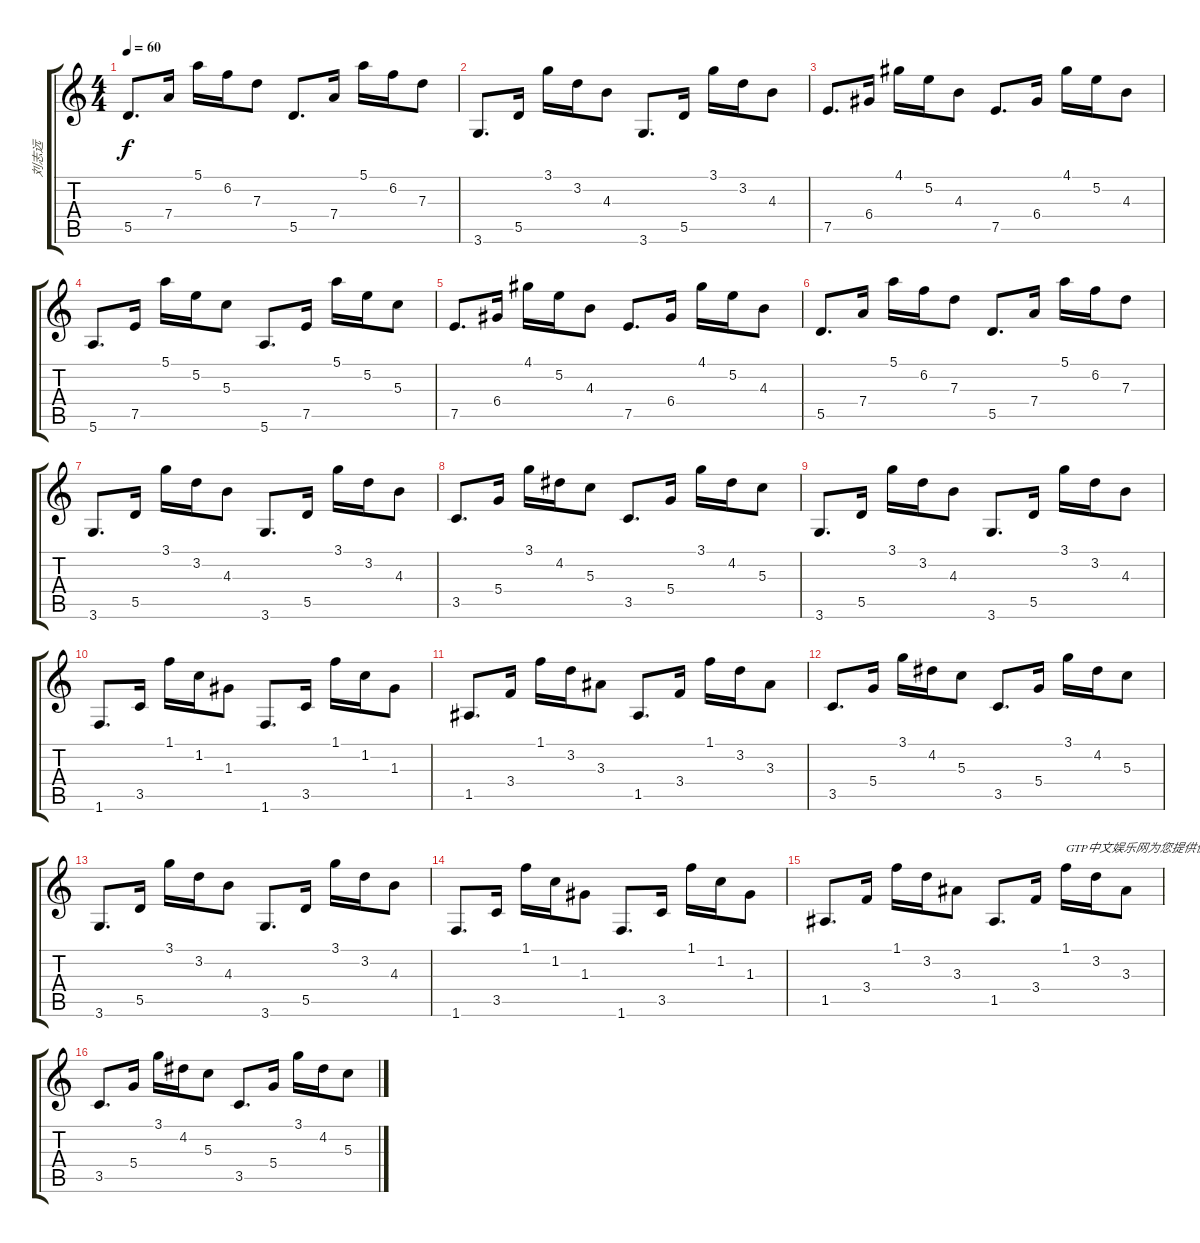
\track ("刘志远" "刘志远") {instrument distortionguitar}
\staff {score tabs}
\tuning (E4 B3 G3 D3 A2 E2) {hide}
\ts (4 4)
\tempo 60
\clef g2
\ks c
5.5.8{d dy f} 7.4.16 5.1.16 6.2.16 7.3.8 5.5.8{d} 7.4.16 5.1.16 6.2.16 7.3.8 |
3.6.8{d} 5.5.16 3.1.16 3.2.16 4.3.8 3.6.8{d} 5.5.16 3.1.16 3.2.16 4.3.8 |
7.5.8{d} 6.4.16 4.1.16 5.2.16 4.3.8 7.5.8{d} 6.4.16 4.1.16 5.2.16 4.3.8 |
5.6.8{d} 7.5.16 5.1.16 5.2.16 5.3.8 5.6.8{d} 7.5.16 5.1.16 5.2.16 5.3.8 |
7.5.8{d} 6.4.16 4.1.16 5.2.16 4.3.8 7.5.8{d} 6.4.16 4.1.16 5.2.16 4.3.8 |
5.5.8{d} 7.4.16 5.1.16 6.2.16 7.3.8 5.5.8{d} 7.4.16 5.1.16 6.2.16 7.3.8 |
3.6.8{d} 5.5.16 3.1.16 3.2.16 4.3.8 3.6.8{d} 5.5.16 3.1.16 3.2.16 4.3.8 |
3.5.8{d} 5.4.16 3.1.16 4.2.16 5.3.8 3.5.8{d} 5.4.16 3.1.16 4.2.16 5.3.8 |
3.6.8{d} 5.5.16 3.1.16 3.2.16 4.3.8 3.6.8{d} 5.5.16 3.1.16 3.2.16 4.3.8 |
1.6.8{d} 3.5.16 1.1.16 1.2.16 1.3.8 1.6.8{d} 3.5.16 1.1.16 1.2.16 1.3.8 |
1.5.8{d} 3.4.16 1.1.16 3.2.16 3.3.8 1.5.8{d} 3.4.16 1.1.16 3.2.16 3.3.8 |
3.5.8{d} 5.4.16 3.1.16 4.2.16 5.3.8 3.5.8{d} 5.4.16 3.1.16 4.2.16 5.3.8 |
3.6.8{d} 5.5.16 3.1.16 3.2.16 4.3.8 3.6.8{d} 5.5.16 3.1.16 3.2.16 4.3.8 |
1.6.8{d} 3.5.16 1.1.16 1.2.16 1.3.8 1.6.8{d} 3.5.16 1.1.16 1.2.16 1.3.8 |
1.5.8{d} 3.4.16 1.1.16 3.2.16 3.3.8 1.5.8{d} 3.4.16 1.1.16{txt "GTP中文娱乐网为您提供优秀的谱子"} 3.2.16 3.3.8 |
3.5.8{d} 5.4.16 3.1.16 4.2.16 5.3.8 3.5.8{d} 5.4.16 3.1.16 4.2.16 5.3.8
